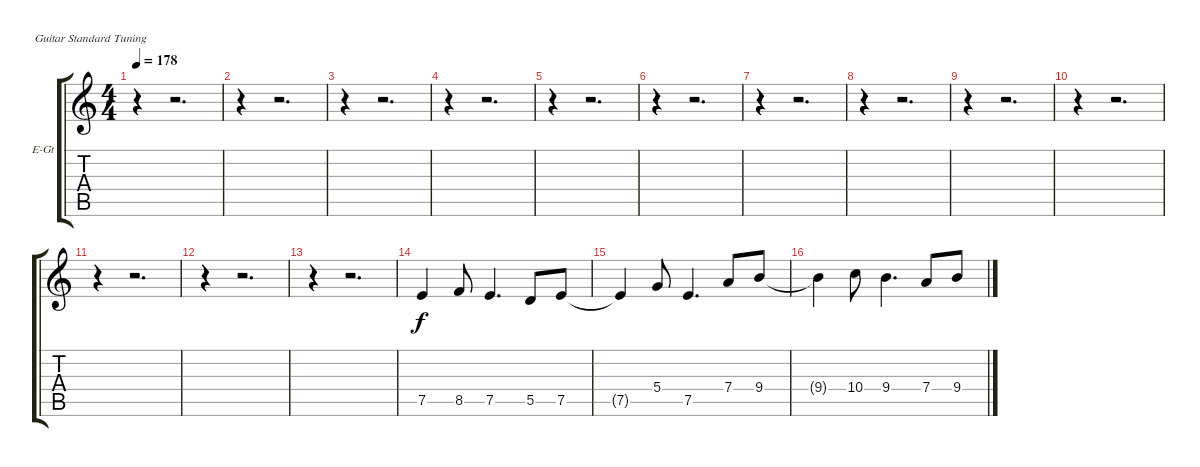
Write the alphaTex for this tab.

\bracketExtendMode groupsimilarinstruments
\firstSystemTrackNameOrientation horizontal
\otherSystemsTrackNameOrientation horizontal
\track ("Kirk Hammet" "E-Gt") {instrument distortionguitar}
\staff {score tabs}
\tuning (E4 B3 G3 D3 A2 E2)
\ts (4 4)
\tempo 178
\clef g2
\ks c
r.4{dy f} r.2{d} |
r.4 r.2{d} |
r.4 r.2{d} |
r.4 r.2{d} |
r.4 r.2{d} |
r.4 r.2{d} |
r.4 r.2{d} |
r.4 r.2{d} |
r.4 r.2{d} |
r.4 r.2{d} |
r.4 r.2{d} |
r.4 r.2{d} |
r.4 r.2{d} |
7.5.4 8.5.8 7.5.4{d} 5.5.8 7.5.8 |
7.5{t}.4 5.4.8 7.5.4{d} 7.4.8 9.4.8 |
9.4{t}.4 10.4.8 9.4.4{d} 7.4.8 9.4.8
